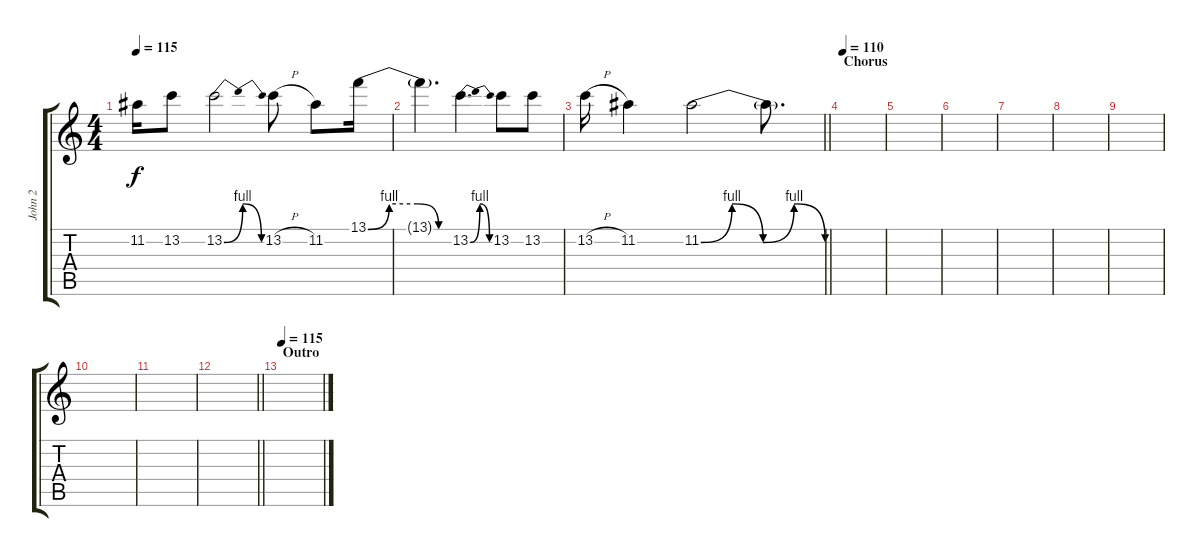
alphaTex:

\track ("John 2" "John 2") {instrument electricguitarclean}
\staff {score tabs}
\tuning (E4 B3 G3 D3 A2 E2) {hide}
\ts (4 4)
\tempo 115
\clef g2
\ks c
11.2{t}.16{dy f} 13.2.8 13.2{be (bendrelease 0 0 15 4 35 4 60 0)}.2 13.2{h}.8 11.2.8 13.1{be (custom 0 0 15 4 35 4 50 0 60 0)}.16 |
13.1{t}.4{d} 13.2{be (bendrelease 0 0 15 4 35 4 60 0)}.4{d} 13.2.8 13.2.8 |
\barLineRight lightlight
13.2{h}.16 11.2.4 11.2{be (custom 0 0 15 4 30 0 45 4 60 0)}.2 11.2{t}.8{d} |
\section ("" "Chorus")
\tempo 110
|
|
|
|
|
|
|
|
\barLineRight lightlight
|
\section ("" "Outro")
\tempo 115
